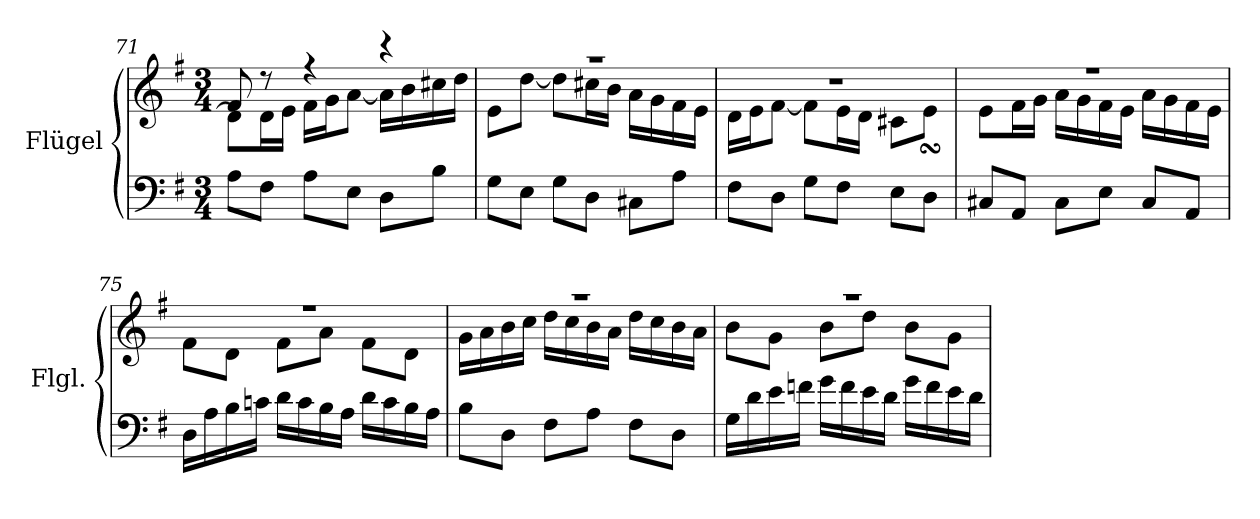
**kern	**kern
*part1	*part1
*staff2	*staff1
*I"Flügel	*
*I'Flgl.	*
*clefF4	*clefG2
*k[f#]	*k[f#]
*M3/4	*M3/4
=71	=71
*	*^
8A\L	8f#/	8d\L]
8F#\J	8r	16d\L
.	.	16e\JJ
8A\L	4r	16f#\LL
.	.	16g\J
8E\J	.	[8a\J
8D\L	4r	16a\LL]
.	.	16b\
8B\J	.	16cc#X\
.	.	16dd\JJ
=72	=72	=72
8G\L	2.r	8e\L
8E\J	.	[8dd\J
8G\L	.	8dd\L]
8D\J	.	16cc#X\L
.	.	16b\JJ
8C#X\L	.	16a\LL
.	.	16g\
8A\J	.	16f#\
.	.	16e\JJ
!!LO:LB:g=z	!!
=73	=73	=73
8F#\L	2.r	16d\LL
.	.	16e\J
8D\J	.	[8f#\J
8G\L	.	8f#\L]
8F#\J	.	16e\L
.	.	16d\JJ
8E\L	.	8c#X\L
8D\J	.	8esSSS\J
=74	=74	=74
8C#X/L	2.r	8e\L
8AA/J	.	16f#\L
.	.	16g\JJ
8C#\L	.	16a\LL
.	.	16g\
8E\J	.	16f#\
.	.	16e\JJ
8C#/L	.	16a\LL
.	.	16g\
8AA/J	.	16f#\
.	.	16e\JJ
=75	=75	=75
16D\LL	2.r	8f#\L
16A\	.	.
16B\	.	8d\J
16cn\JJ	.	.
16d\LL	.	8f#\L
16c\	.	.
16B\	.	8a\J
16A\JJ	.	.
16d\LL	.	8f#\L
16c\	.	.
16B\	.	8d\J
16A\JJ	.	.
=76	=76	=76
8B\L	2.r	16g\LL
.	.	16a\
8D\J	.	16b\
.	.	16cc\JJ
8F#\L	.	16dd\LL
.	.	16cc\
8A\J	.	16b\
.	.	16a\JJ
8F#\L	.	16dd\LL
.	.	16cc\
8D\J	.	16b\
.	.	16a\JJ
!!LO:LB:g=z	!!
=77	=77	=77
16G\LL	2.r	8b\L
16d\	.	.
16e\	.	8g\J
16fn\JJ	.	.
16g\LL	.	8b\L
16f\	.	.
16e\	.	8dd\J
16d\JJ	.	.
16g\LL	.	8b\L
16f\	.	.
16e\	.	8g\J
16d\JJ	.	.
*	*v	*v
=	=
*-	*-
